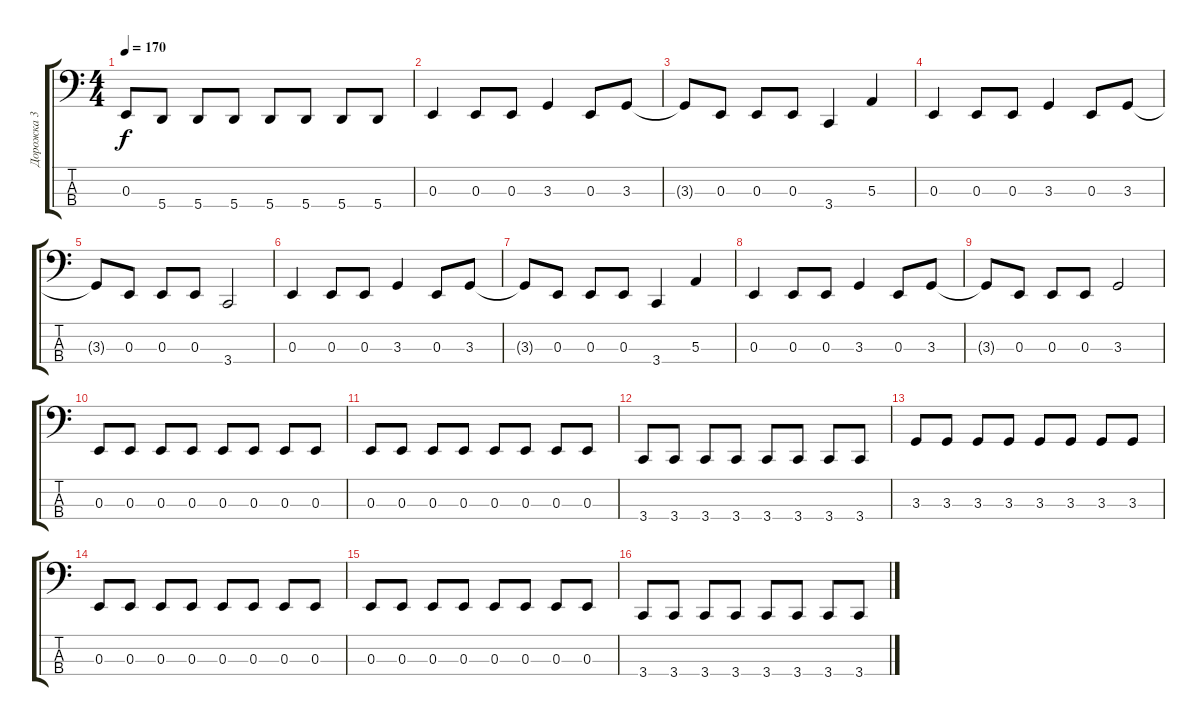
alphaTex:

\track ("Дорожка 3" "Дорожка 3") {instrument electricbassfinger}
\staff {score tabs}
\tuning (D2 A1 E1 A0) {hide}
\ts (4 4)
\tempo 170
\clef f4
\ks c
0.3.8{dy f} 5.4.8 5.4.8 5.4.8 5.4.8 5.4.8 5.4.8 5.4.8 |
0.3.4 0.3.8 0.3.8 3.3.4 0.3.8 3.3.8 |
3.3{t}.8 0.3.8 0.3.8 0.3.8 3.4.4 5.3.4 |
0.3.4 0.3.8 0.3.8 3.3.4 0.3.8 3.3.8 |
3.3{t}.8 0.3.8 0.3.8 0.3.8 3.4.2 |
0.3.4 0.3.8 0.3.8 3.3.4 0.3.8 3.3.8 |
3.3{t}.8 0.3.8 0.3.8 0.3.8 3.4.4 5.3.4 |
0.3.4 0.3.8 0.3.8 3.3.4 0.3.8 3.3.8 |
3.3{t}.8 0.3.8 0.3.8 0.3.8 3.3.2 |
0.3.8 0.3.8 0.3.8 0.3.8 0.3.8 0.3.8 0.3.8 0.3.8 |
0.3.8 0.3.8 0.3.8 0.3.8 0.3.8 0.3.8 0.3.8 0.3.8 |
3.4.8 3.4.8 3.4.8 3.4.8 3.4.8 3.4.8 3.4.8 3.4.8 |
3.3.8 3.3.8 3.3.8 3.3.8 3.3.8 3.3.8 3.3.8 3.3.8 |
0.3.8 0.3.8 0.3.8 0.3.8 0.3.8 0.3.8 0.3.8 0.3.8 |
0.3.8 0.3.8 0.3.8 0.3.8 0.3.8 0.3.8 0.3.8 0.3.8 |
3.4.8 3.4.8 3.4.8 3.4.8 3.4.8 3.4.8 3.4.8 3.4.8
